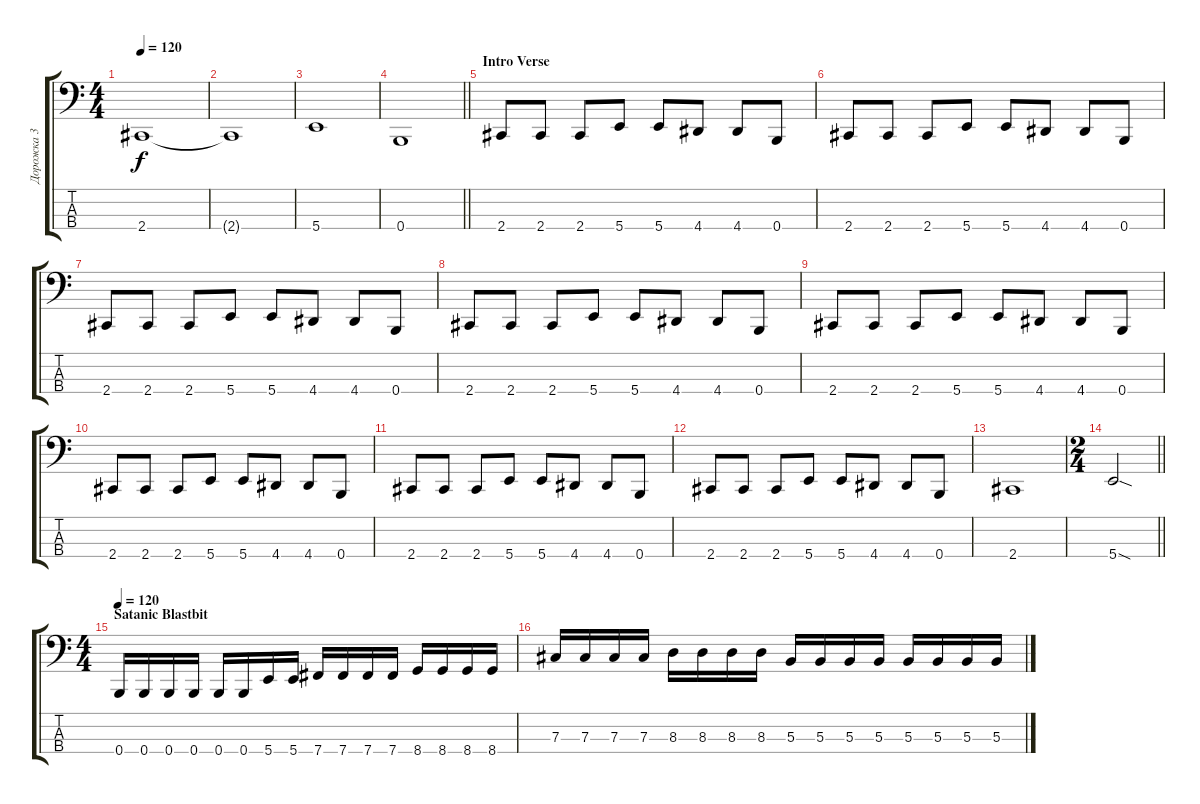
\track ("Дорожка 3" "Дорожка 3") {instrument electricbassfinger}
\staff {score tabs}
\tuning (E2 B1 Gb1 B0) {hide}
\ts (4 4)
\tempo 120
\clef f4
\ks c
2.4.1{dy f} |
2.4{t}.1 |
5.4.1 |
\barLineRight lightlight
0.4.1 |
\section ("" "Intro Verse")
2.4.8 2.4.8 2.4.8 5.4.8 5.4.8 4.4.8 4.4.8 0.4.8 |
2.4.8 2.4.8 2.4.8 5.4.8 5.4.8 4.4.8 4.4.8 0.4.8 |
2.4.8 2.4.8 2.4.8 5.4.8 5.4.8 4.4.8 4.4.8 0.4.8 |
2.4.8 2.4.8 2.4.8 5.4.8 5.4.8 4.4.8 4.4.8 0.4.8 |
2.4.8 2.4.8 2.4.8 5.4.8 5.4.8 4.4.8 4.4.8 0.4.8 |
2.4.8 2.4.8 2.4.8 5.4.8 5.4.8 4.4.8 4.4.8 0.4.8 |
2.4.8 2.4.8 2.4.8 5.4.8 5.4.8 4.4.8 4.4.8 0.4.8 |
2.4.8 2.4.8 2.4.8 5.4.8 5.4.8 4.4.8 4.4.8 0.4.8 |
2.4.1 |
\ts (2 4)
\barLineRight lightlight
5.4{sod}.2 |
\ts (4 4)
\section ("" "Satanic Blastbit")
\tempo 120
0.4.16 0.4.16 0.4.16 0.4.16 0.4.16 0.4.16 5.4.16 5.4.16 7.4.16 7.4.16 7.4.16 7.4.16 8.4.16 8.4.16 8.4.16 8.4.16 |
7.3.16 7.3.16 7.3.16 7.3.16 8.3.16 8.3.16 8.3.16 8.3.16 5.3.16 5.3.16 5.3.16 5.3.16 5.3.16 5.3.16 5.3.16 5.3.16
